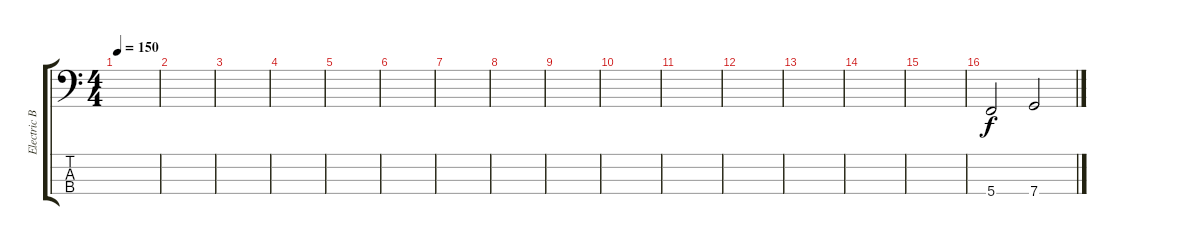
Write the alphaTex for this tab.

\track ("Electric Bass" "Electric B") {instrument electricbassfinger}
\staff {score tabs}
\tuning (F2 C2 G1 C1) {hide}
\ts (4 4)
\tempo 150
\clef f4
\ks c
|
|
|
|
|
|
|
|
|
|
|
|
|
|
|
5.4.2 7.4.2
